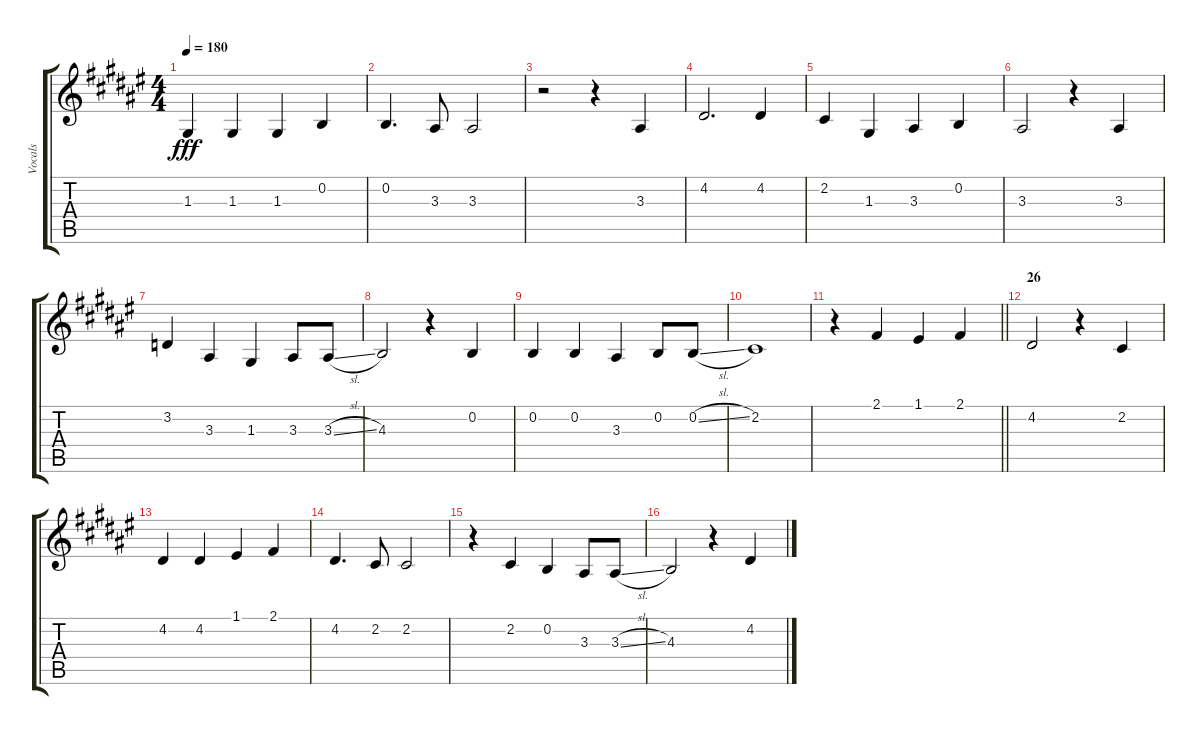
\track ("Vocals" "Vocals") {instrument voiceoohs}
\staff {score tabs}
\tuning (E4 B3 G3 D3 A2 E2) {hide}
\ts (4 4)
\tempo 180
\clef g2
\ks f#
1.3.4{dy fff} 1.3.4 1.3.4 0.2.4 |
0.2.4{d} 3.3.8 3.3.2 |
r.2 r.4 3.3.4 |
4.2.2{d} 4.2.4 |
2.2.4 1.3.4 3.3.4 0.2.4 |
3.3.2 r.4 3.3.4 |
3.2.4 3.3.4 1.3.4 3.3.8 3.3{sl}.8 |
4.3.2 r.4 0.2.4 |
0.2.4 0.2.4 3.3.4 0.2.8 0.2{sl}.8 |
2.2.1 |
\barLineRight lightlight
r.4 2.1.4 1.1.4 2.1.4 |
\section ("" "26")
4.2.2 r.4 2.2.4 |
4.2.4 4.2.4 1.1.4 2.1.4 |
4.2.4{d} 2.2.8 2.2.2 |
r.4 2.2.4 0.2.4 3.3.8 3.3{sl}.8 |
4.3.2 r.4 4.2.4
